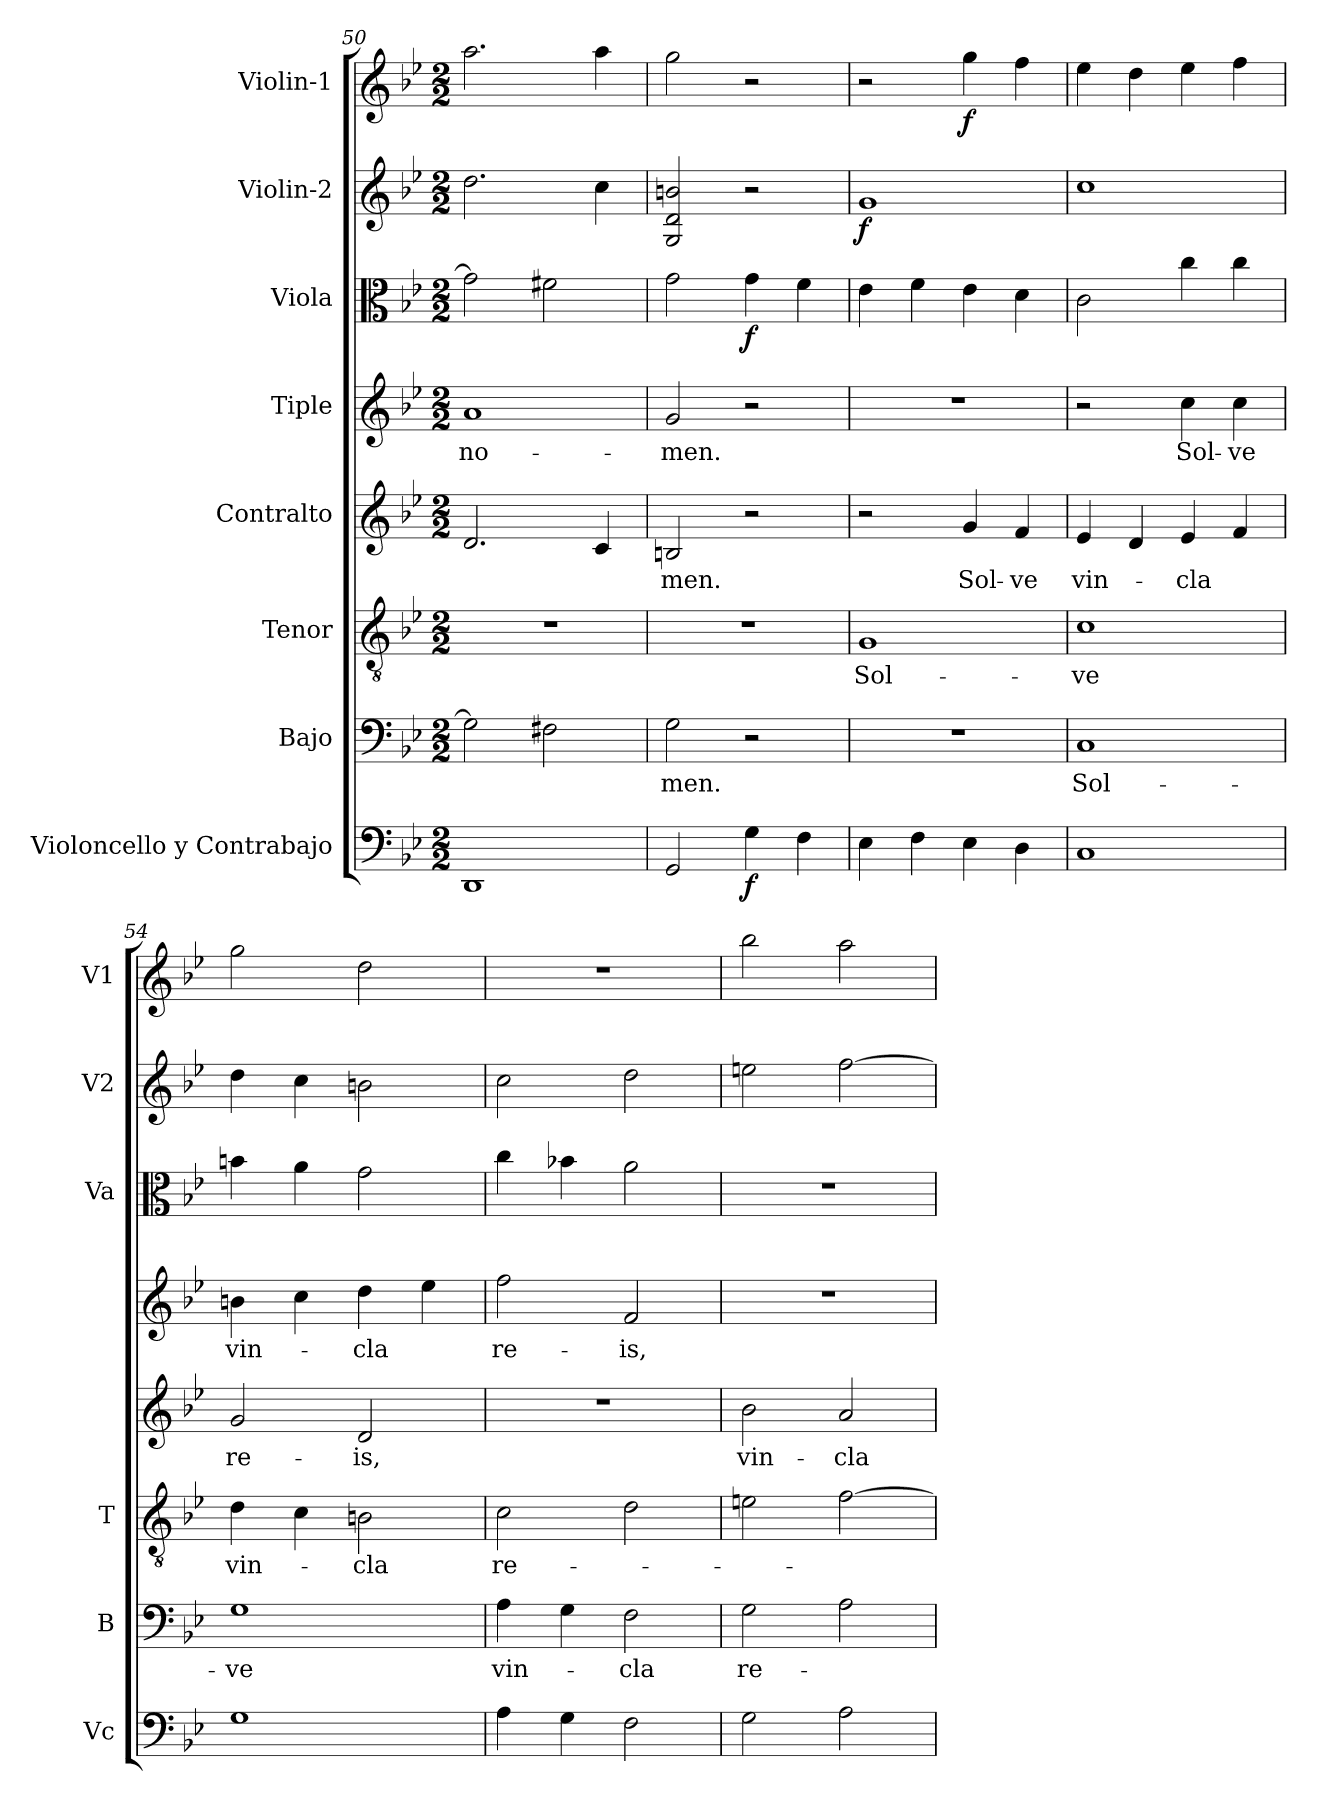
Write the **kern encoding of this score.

**kern	**dynam	**kern	**text	**kern	**text	**kern	**text	**kern	**text	**kern	**dynam	**kern	**dynam	**kern	**dynam
*part8	*part8	*part7	*part7	*part6	*part6	*part5	*part5	*part4	*part4	*part3	*part3	*part2	*part2	*part1	*part1
*staff8	*staff8	*staff7	*staff7	*staff6	*staff6	*staff5	*staff5	*staff4	*staff4	*staff3	*staff3	*staff2	*staff2	*staff1	*staff1
*I"Violoncello y Contrabajo	*	*I"Bajo	*	*I"Tenor	*	*I"Contralto	*	*I"Tiple	*	*I"Viola	*	*I"Violin-2	*	*I"Violin-1	*
*I'Vc	*	*I'B	*	*I'T	*	*	*	*	*	*I'Va	*	*I'V2	*	*I'V1	*
*clefF4	*	*clefF4	*	*clefGv2	*	*clefG2	*	*clefG2	*	*clefC3	*	*clefG2	*	*clefG2	*
*k[b-e-]	*	*k[b-e-]	*	*k[b-e-]	*	*k[b-e-]	*	*k[b-e-]	*	*k[b-e-]	*	*k[b-e-]	*	*k[b-e-]	*
*B-:	*	*B-:	*	*B-:	*	*B-:	*	*B-:	*	*B-:	*	*B-:	*	*B-:	*
*M2/2	*	*M2/2	*	*M2/2	*	*M2/2	*	*M2/2	*	*M2/2	*	*M2/2	*	*M2/2	*
=50	=50	=50	=50	=50	=50	=50	=50	=50	=50	=50	=50	=50	=50	=50	=50
!	!	!	!	!	!	!	!	!	!LO:LY:b	!	!	!	!	!	!
1DD	.	2G\]	.	1r	.	2.d/	.	1a	no-	2g\]	.	2.dd\	.	2.aa\	.
.	.	2F#X\	.	.	.	.	.	.	.	2f#X\	.	.	.	.	.
.	.	.	.	.	.	4c/	.	.	.	.	.	4cc\	.	4aa\	.
=51	=51	=51	=51	=51	=51	=51	=51	=51	=51	=51	=51	=51	=51	=51	=51
!	!	!	!LO:LY:b	!	!	!	!LO:LY:b	!	!LO:LY:b	!	!	!	!	!	!
2GG/	.	2G\	-men.	1r	.	2Bn/	-men.	2g/	-men.	2g\	.	2G/ 2d/ 2bn/	.	2gg\	.
!	!LO:DY:b	!	!	!	!	!	!	!	!	!	!LO:DY:b	!	!	!	!
4G\	f	2r	.	.	.	2r	.	2r	.	4g\	f	2r	.	2r	.
4F\	.	.	.	.	.	.	.	.	.	4f\	.	.	.	.	.
=52	=52	=52	=52	=52	=52	=52	=52	=52	=52	=52	=52	=52	=52	=52	=52
!	!	!	!	!	!LO:LY:b	!	!	!	!	!	!	!	!LO:DY:b	!	!
4E-\	.	1r	.	1G	Sol-	2r	.	1r	.	4e-\	.	1g	f	2r	.
4F\	.	.	.	.	.	.	.	.	.	4f\	.	.	.	.	.
!	!	!	!	!	!	!	!LO:LY:b	!	!	!	!	!	!	!	!LO:DY:b
4E-\	.	.	.	.	.	4g/	Sol-	.	.	4e-\	.	.	.	4gg\	f
!	!	!	!	!	!	!	!LO:LY:b	!	!	!	!	!	!	!	!
4D\	.	.	.	.	.	4f/	-ve	.	.	4d\	.	.	.	4ff\	.
=53	=53	=53	=53	=53	=53	=53	=53	=53	=53	=53	=53	=53	=53	=53	=53
!	!	!	!LO:LY:b	!	!LO:LY:b	!	!LO:LY:b	!	!	!	!	!	!	!	!
1C	.	1C	Sol-	1c	-ve	4e-/	vin-	2r	.	2c\	.	1cc	.	4ee-\	.
.	.	.	.	.	.	4d/	.	.	.	.	.	.	.	4dd\	.
!	!	!	!	!	!	!	!LO:LY:b	!	!LO:LY:b	!	!	!	!	!	!
.	.	.	.	.	.	4e-/	-cla	4cc\	Sol-	4cc\	.	.	.	4ee-\	.
!	!	!	!	!	!	!	!	!	!LO:LY:b	!	!	!	!	!	!
.	.	.	.	.	.	4f/	.	4cc\	-ve	4cc\	.	.	.	4ff\	.
=54	=54	=54	=54	=54	=54	=54	=54	=54	=54	=54	=54	=54	=54	=54	=54
!	!	!	!LO:LY:b	!	!LO:LY:b	!	!LO:LY:b	!	!LO:LY:b	!	!	!	!	!	!
1G	.	1G	-ve	4d\	vin-	2g/	re-	4bn\	vin-	4bn\	.	4dd\	.	2gg\	.
.	.	.	.	4c\	.	.	.	4cc\	.	4a\	.	4cc\	.	.	.
!	!	!	!	!	!LO:LY:b	!	!LO:LY:b	!	!LO:LY:b	!	!	!	!	!	!
.	.	.	.	2Bn\	-cla	2d/	-is,	4dd\	-cla	2g\	.	2bn\	.	2dd\	.
.	.	.	.	.	.	.	.	4ee-\	.	.	.	.	.	.	.
!!LO:LB:g=z
=55	=55	=55	=55	=55	=55	=55	=55	=55	=55	=55	=55	=55	=55	=55	=55
!	!	!	!LO:LY:b	!	!LO:LY:b	!	!	!	!LO:LY:b	!	!	!	!	!	!
4A\	.	4A\	vin-	2c\	re-	1r	.	2ff\	re-	4cc\	.	2cc\	.	1r	.
4G\	.	4G\	.	.	.	.	.	.	.	4b-X\	.	.	.	.	.
!	!	!	!LO:LY:b	!	!	!	!	!	!LO:LY:b	!	!	!	!	!	!
2F\	.	2F\	-cla	2d\	.	.	.	2f/	-is,	2a\	.	2dd\	.	.	.
=56	=56	=56	=56	=56	=56	=56	=56	=56	=56	=56	=56	=56	=56	=56	=56
!	!	!	!LO:LY:b	!	!	!	!LO:LY:b	!	!	!	!	!	!	!	!
2G\	.	2G\	re-	2en\	.	2b-\	vin-	1r	.	1r	.	2een\	.	2bb-\	.
!	!	!	!	!	!	!	!LO:LY:b	!	!	!	!	!	!	!	!
2A\	.	2A\	.	[2f\	.	2a/	-cla	.	.	.	.	[2ff\	.	2aa\	.
=	=	=	=	=	=	=	=	=	=	=	=	=	=	=	=
*-	*-	*-	*-	*-	*-	*-	*-	*-	*-	*-	*-	*-	*-	*-	*-
